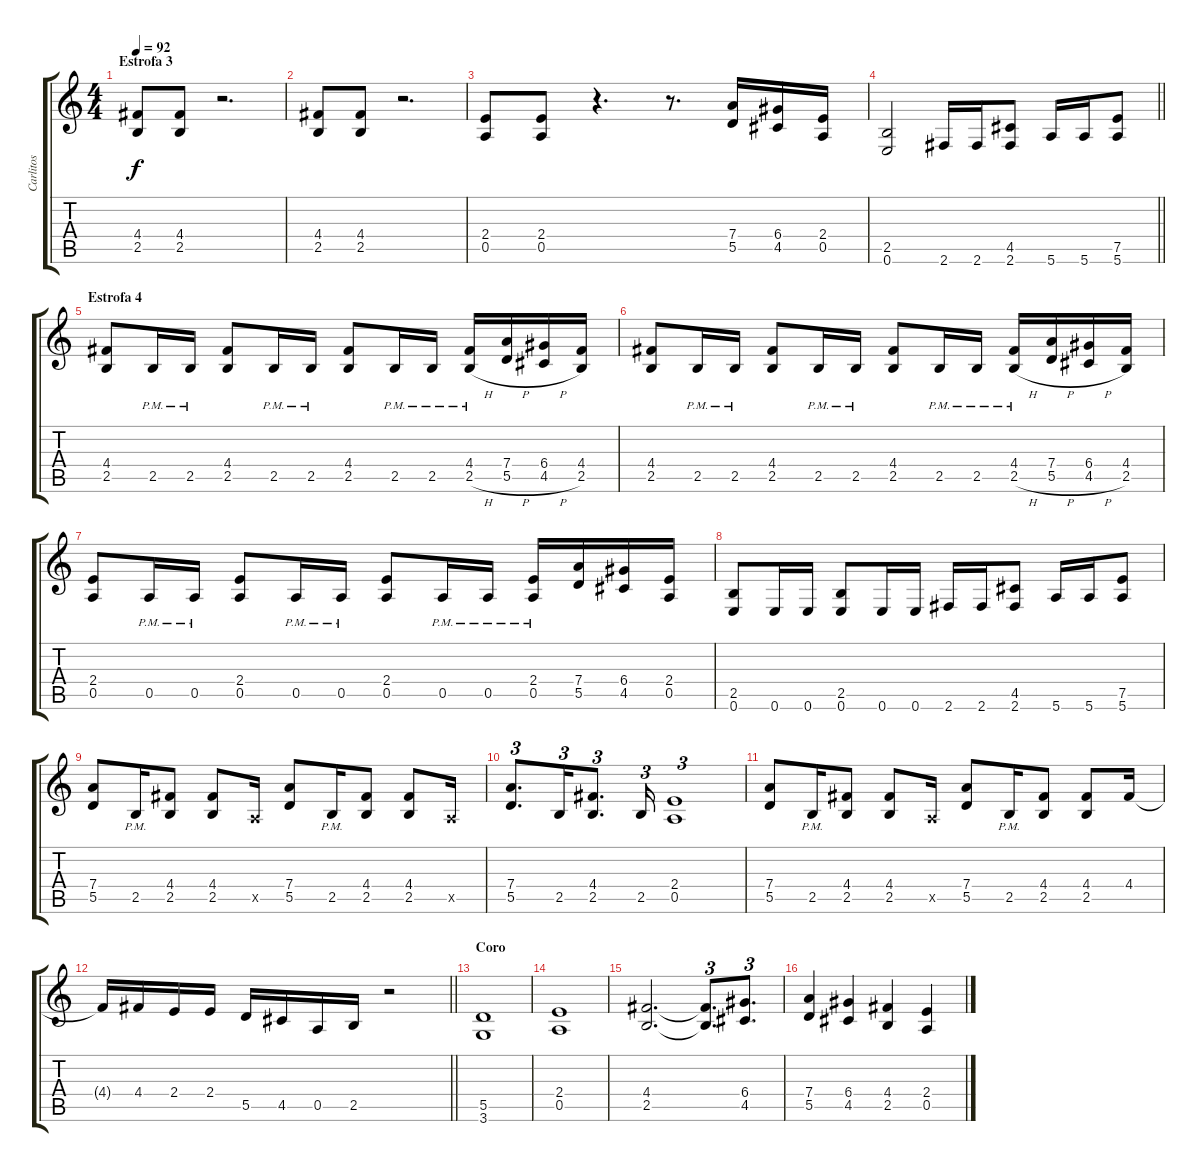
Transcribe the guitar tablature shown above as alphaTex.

\track ("Carlitos" "Carlitos") {instrument distortionguitar}
\staff {score tabs}
\tuning (E4 B3 G3 D3 A2 E2) {hide}
\ts (4 4)
\section ("" "Estrofa 3")
\tempo 92
\clef g2
\ks c
(4.4 2.5).8{dy f} (4.4 2.5).8 r.2{d} |
(4.4 2.5).8 (4.4 2.5).8 r.2{d} |
(2.4 0.5).8 (2.4 0.5).8 r.4{d} r.8{d} (7.4 5.5).16 (6.4 4.5).16 (2.4 0.5).16 |
\barLineRight lightlight
(2.5 0.6).2 2.6.16 2.6.16 (4.5 2.6).8 5.6.16 5.6.16 (7.5 5.6).8 |
\section ("" "Estrofa 4")
(4.4 2.5).8 2.5{pm}.16 2.5{pm}.16 (4.4 2.5).8 2.5{pm}.16 2.5{pm}.16 (4.4 2.5).8 2.5{pm}.16 2.5{pm}.16 (4.4 2.5{h pm}).16 (7.4 5.5{h}).16 (6.4 4.5{h}).16 (4.4 2.5).16 |
(4.4 2.5).8 2.5{pm}.16 2.5{pm}.16 (4.4 2.5).8 2.5{pm}.16 2.5{pm}.16 (4.4 2.5).8 2.5{pm}.16 2.5{pm}.16 (4.4 2.5{h pm}).16 (7.4 5.5{h}).16 (6.4 4.5{h}).16 (4.4 2.5).16 |
(2.4 0.5).8 0.5{pm}.16 0.5{pm}.16 (2.4 0.5).8 0.5{pm}.16 0.5{pm}.16 (2.4 0.5).8 0.5{pm}.16 0.5{pm}.16 (2.4 0.5{pm}).16 (7.4 5.5).16 (6.4 4.5).16 (2.4 0.5).16 |
(2.5 0.6).8 0.6.16 0.6.16 (2.5 0.6).8 0.6.16 0.6.16 2.6.16 2.6.16 (4.5 2.6).8 5.6.16 5.6.16 (7.5 5.6).8 |
(7.4 5.5).8 2.5{pm}.16 (4.4 2.5).8 (4.4 2.5).8 0.5{x}.16 (7.4 5.5).8 2.5{pm}.16 (4.4 2.5).8 (4.4 2.5).8 0.5{x}.16 |
(7.4 5.5).8{d tu (3 2)} 2.5.16{tu (3 2)} (4.4 2.5).8{d tu (3 2)} 2.5.16{tu (3 2)} (2.4 0.5).1{tu (3 2)} |
(7.4 5.5).8 2.5{pm}.16 (4.4 2.5).8 (4.4 2.5).8 0.5{x}.16 (7.4 5.5).8 2.5{pm}.16 (4.4 2.5).8 (4.4 2.5).8 4.4.16 |
\barLineRight lightlight
4.4{t}.16 4.4.16 2.4.16 2.4.16 5.5.16 4.5.16 0.5.16 2.5.16 r.2 |
\section ("" "Coro")
(5.5 3.6).1 |
(2.4 0.5).1 |
(4.4 2.5).2{d} (4.4{t} 2.5{t}).8{d tu (3 2)} (6.4 4.5).8{d tu (3 2)} |
(7.4 5.5).4 (6.4 4.5).4 (4.4 2.5).4 (2.4 0.5).4
